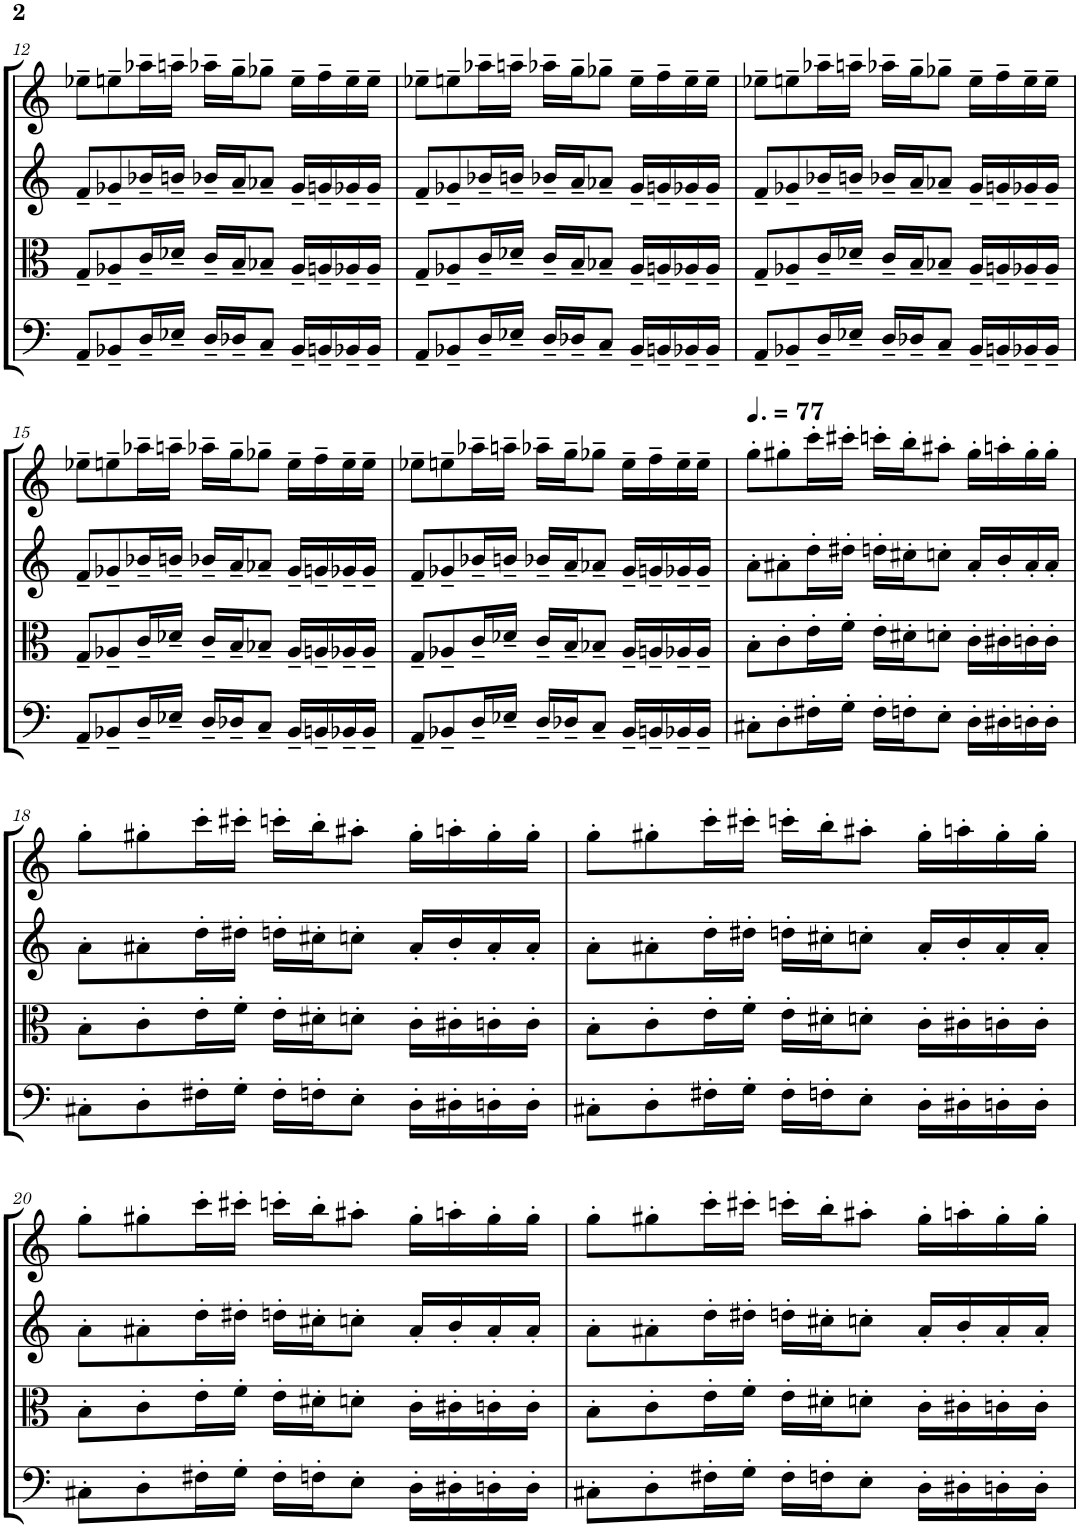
**kern	**kern	**kern	**kern
*part4	*part3	*part2	*part1
*staff4	*staff3	*staff2	*staff1
*I"Violoncello	*I"Viola	*I"Violin II	*I"Violin I
*I'Vc	*I'Vla	*I'Vln	*I'Vln
!!LO:PB:g=z
*clefF4	*clefC3	*clefG2	*clefG2
*k[]	*k[]	*k[]	*k[]
*M7/8	*M7/8	*M7/8	*M7/8
=12	=12	=12	=12
8AA~/L	8G~/L	8f~/L	8ee-X~\L
8BB-X~/	8A-X~/	8g-X~/	8een~\
16D~/L	16c~/L	16b-X~/L	16aa-X~\L
16E-X~/JJ	16d-X~/JJ	16bn~/JJ	16aan~\JJ
16D~/LL	16c~/LL	16b-X~/LL	16aa-X~\LL
16D-X~/J	16B~/J	16a~/J	16gg~\J
8C~/J	8B-X~/J	8a-X~/J	8gg-X~\J
16BB-~/LL	16A-~/LL	16g-~/LL	16ee~\LL
16BBn~/	16An~/	16gn~/	16ff~\
16BB-X~/	16A-X~/	16g-X~/	16ee~\
16BB-~/JJ	16A-~/JJ	16g-~/JJ	16ee~\JJ
=13	=13	=13	=13
8AA~/L	8G~/L	8f~/L	8ee-X~\L
8BB-X~/	8A-X~/	8g-X~/	8een~\
16D~/L	16c~/L	16b-X~/L	16aa-X~\L
16E-X~/JJ	16d-X~/JJ	16bn~/JJ	16aan~\JJ
16D~/LL	16c~/LL	16b-X~/LL	16aa-X~\LL
16D-X~/J	16B~/J	16a~/J	16gg~\J
8C~/J	8B-X~/J	8a-X~/J	8gg-X~\J
16BB-~/LL	16A-~/LL	16g-~/LL	16ee~\LL
16BBn~/	16An~/	16gn~/	16ff~\
16BB-X~/	16A-X~/	16g-X~/	16ee~\
16BB-~/JJ	16A-~/JJ	16g-~/JJ	16ee~\JJ
=14	=14	=14	=14
8AA~/L	8G~/L	8f~/L	8ee-X~\L
8BB-X~/	8A-X~/	8g-X~/	8een~\
16D~/L	16c~/L	16b-X~/L	16aa-X~\L
16E-X~/JJ	16d-X~/JJ	16bn~/JJ	16aan~\JJ
16D~/LL	16c~/LL	16b-X~/LL	16aa-X~\LL
16D-X~/J	16B~/J	16a~/J	16gg~\J
8C~/J	8B-X~/J	8a-X~/J	8gg-X~\J
16BB-~/LL	16A-~/LL	16g-~/LL	16ee~\LL
16BBn~/	16An~/	16gn~/	16ff~\
16BB-X~/	16A-X~/	16g-X~/	16ee~\
16BB-~/JJ	16A-~/JJ	16g-~/JJ	16ee~\JJ
!!LO:LB:g=z
=15	=15	=15	=15
8AA~/L	8G~/L	8f~/L	8ee-X~\L
8BB-X~/	8A-X~/	8g-X~/	8een~\
16D~/L	16c~/L	16b-X~/L	16aa-X~\L
16E-X~/JJ	16d-X~/JJ	16bn~/JJ	16aan~\JJ
16D~/LL	16c~/LL	16b-X~/LL	16aa-X~\LL
16D-X~/J	16B~/J	16a~/J	16gg~\J
8C~/J	8B-X~/J	8a-X~/J	8gg-X~\J
16BB-~/LL	16A-~/LL	16g-~/LL	16ee~\LL
16BBn~/	16An~/	16gn~/	16ff~\
16BB-X~/	16A-X~/	16g-X~/	16ee~\
16BB-~/JJ	16A-~/JJ	16g-~/JJ	16ee~\JJ
=16	=16	=16	=16
8AA~/L	8G~/L	8f~/L	8ee-X~\L
8BB-X~/	8A-X~/	8g-X~/	8een~\
16D~/L	16c~/L	16b-X~/L	16aa-X~\L
16E-X~/JJ	16d-X~/JJ	16bn~/JJ	16aan~\JJ
16D~/LL	16c~/LL	16b-X~/LL	16aa-X~\LL
16D-X~/J	16B~/J	16a~/J	16gg~\J
8C~/J	8B-X~/J	8a-X~/J	8gg-X~\J
16BB-~/LL	16A-~/LL	16g-~/LL	16ee~\LL
16BBn~/	16An~/	16gn~/	16ff~\
16BB-X~/	16A-X~/	16g-X~/	16ee~\
16BB-~/JJ	16A-~/JJ	16g-~/JJ	16ee~\JJ
=17	=17	=17	=17
*	*	*	*MM115
8C#X'\L	8B'\L	8a'\L	8gg'\L
8D'\	8c'\	8a#X'\	8gg#X'\
16F#X'\L	16e'\L	16dd'\L	16ccc'\L
16G'\JJ	16f'\JJ	16dd#X'\JJ	16ccc#X'\JJ
16F#'\LL	16e'\LL	16ddn'\LL	16cccn'\LL
16Fn'\J	16d#X'\J	16cc#X'\J	16bb'\J
8E'\J	8dn'\J	8ccn'\J	8aa#X'\J
16D'\LL	16c'\LL	16a#'/LL	16gg#'\LL
16D#X'\	16c#X'\	16b'/	16aan'\
16Dn'\	16cn'\	16a#'/	16gg#'\
16D'\JJ	16c'\JJ	16a#'/JJ	16gg#'\JJ
!!LO:LB:g=z
=18	=18	=18	=18
8C#X'\L	8B'\L	8a'\L	8gg'\L
8D'\	8c'\	8a#X'\	8gg#X'\
16F#X'\L	16e'\L	16dd'\L	16ccc'\L
16G'\JJ	16f'\JJ	16dd#X'\JJ	16ccc#X'\JJ
16F#'\LL	16e'\LL	16ddn'\LL	16cccn'\LL
16Fn'\J	16d#X'\J	16cc#X'\J	16bb'\J
8E'\J	8dn'\J	8ccn'\J	8aa#X'\J
16D'\LL	16c'\LL	16a#'/LL	16gg#'\LL
16D#X'\	16c#X'\	16b'/	16aan'\
16Dn'\	16cn'\	16a#'/	16gg#'\
16D'\JJ	16c'\JJ	16a#'/JJ	16gg#'\JJ
=19	=19	=19	=19
8C#X'\L	8B'\L	8a'\L	8gg'\L
8D'\	8c'\	8a#X'\	8gg#X'\
16F#X'\L	16e'\L	16dd'\L	16ccc'\L
16G'\JJ	16f'\JJ	16dd#X'\JJ	16ccc#X'\JJ
16F#'\LL	16e'\LL	16ddn'\LL	16cccn'\LL
16Fn'\J	16d#X'\J	16cc#X'\J	16bb'\J
8E'\J	8dn'\J	8ccn'\J	8aa#X'\J
16D'\LL	16c'\LL	16a#'/LL	16gg#'\LL
16D#X'\	16c#X'\	16b'/	16aan'\
16Dn'\	16cn'\	16a#'/	16gg#'\
16D'\JJ	16c'\JJ	16a#'/JJ	16gg#'\JJ
!!LO:LB:g=z
=20	=20	=20	=20
8C#X'\L	8B'\L	8a'\L	8gg'\L
8D'\	8c'\	8a#X'\	8gg#X'\
16F#X'\L	16e'\L	16dd'\L	16ccc'\L
16G'\JJ	16f'\JJ	16dd#X'\JJ	16ccc#X'\JJ
16F#'\LL	16e'\LL	16ddn'\LL	16cccn'\LL
16Fn'\J	16d#X'\J	16cc#X'\J	16bb'\J
8E'\J	8dn'\J	8ccn'\J	8aa#X'\J
16D'\LL	16c'\LL	16a#'/LL	16gg#'\LL
16D#X'\	16c#X'\	16b'/	16aan'\
16Dn'\	16cn'\	16a#'/	16gg#'\
16D'\JJ	16c'\JJ	16a#'/JJ	16gg#'\JJ
=21	=21	=21	=21
8C#X'\L	8B'\L	8a'\L	8gg'\L
8D'\	8c'\	8a#X'\	8gg#X'\
16F#X'\L	16e'\L	16dd'\L	16ccc'\L
16G'\JJ	16f'\JJ	16dd#X'\JJ	16ccc#X'\JJ
16F#'\LL	16e'\LL	16ddn'\LL	16cccn'\LL
16Fn'\J	16d#X'\J	16cc#X'\J	16bb'\J
8E'\J	8dn'\J	8ccn'\J	8aa#X'\J
16D'\LL	16c'\LL	16a#'/LL	16gg#'\LL
16D#X'\	16c#X'\	16b'/	16aan'\
16Dn'\	16cn'\	16a#'/	16gg#'\
16D'\JJ	16c'\JJ	16a#'/JJ	16gg#'\JJ
=	=	=	=
*-	*-	*-	*-
